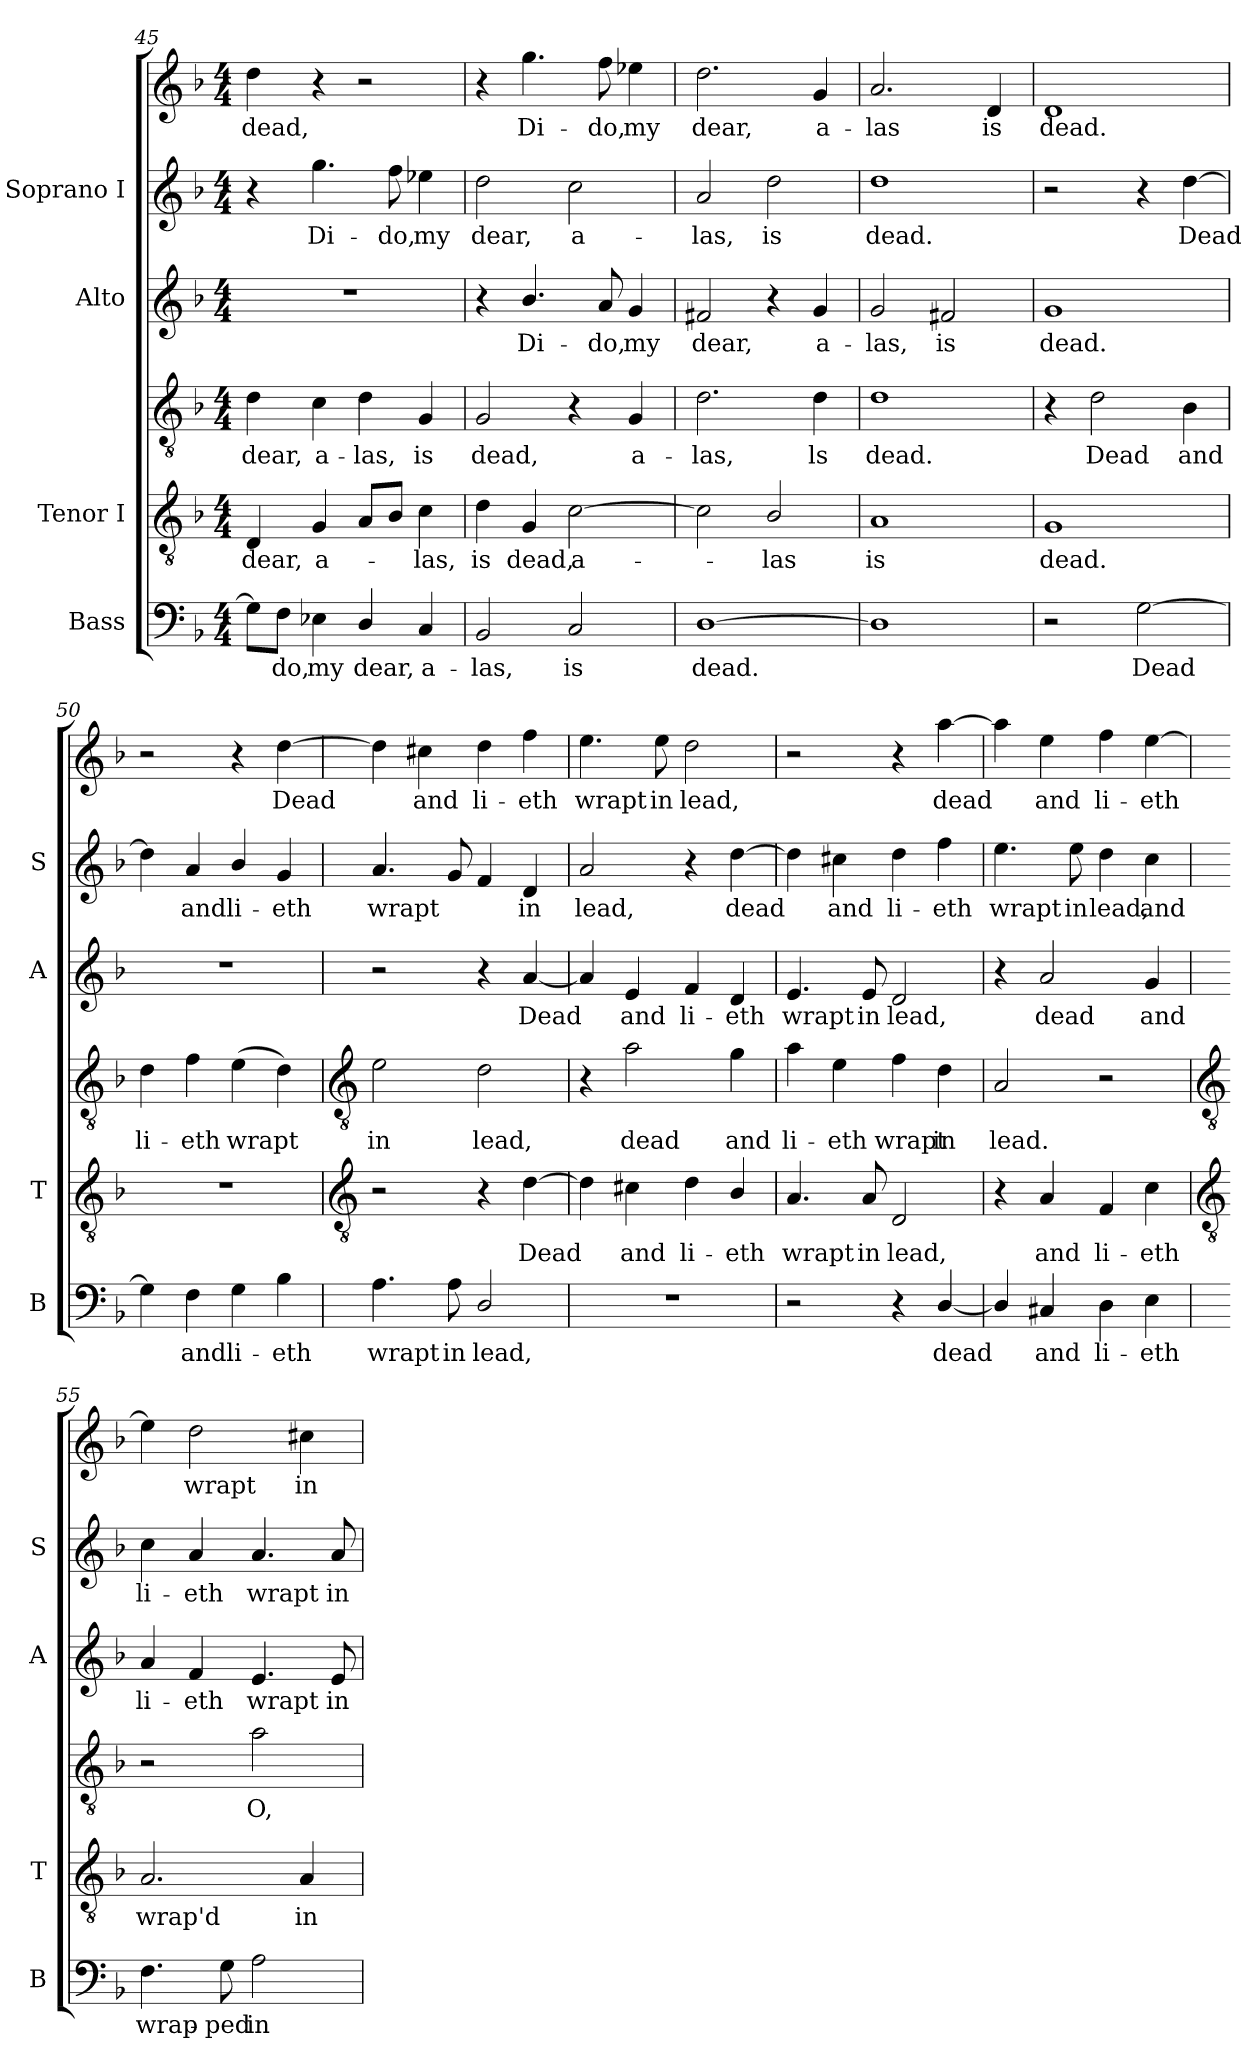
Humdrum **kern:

**kern	**text	**kern	**text	**kern	**text	**kern	**text	**kern	**text	**kern	**text
*part4	*part4	*part3	*part3	*part3	*part3	*part2	*part2	*part1	*part1	*part1	*part1
*staff6	*staff6	*staff5	*staff5	*staff4	*staff4	*staff3	*staff3	*staff2	*staff2	*staff1	*staff1
*I"Bass	*	*I"Tenor I	*	*	*	*I"Alto	*	*I"Soprano I	*	*	*
*I'B	*	*I'T	*	*	*	*I'A	*	*I'S	*	*	*
!!LO:LB:g=z
*clefF4	*	*clefGv2	*	*clefGv2	*	*clefG2	*	*clefG2	*	*clefG2	*
*k[b-]	*	*k[b-]	*	*k[b-]	*	*k[b-]	*	*k[b-]	*	*k[b-]	*
*F:	*	*F:	*	*F:	*	*F:	*	*F:	*	*F:	*
*M4/4	*	*M4/4	*	*M4/4	*	*M4/4	*	*M4/4	*	*M4/4	*
=45	=45	=45	=45	=45	=45	=45	=45	=45	=45	=45	=45
!	!	!	!LO:LY:b	!	!LO:LY:b	!	!	!	!	!	!LO:LY:b
8G\L]	.	4D	dear,	4d	dear,	1r	.	4r	.	4dd	dead,
!	!LO:LY:b	!	!	!	!	!	!	!	!	!	!
8F\J	do,	.	.	.	.	.	.	.	.	.	.
!	!LO:LY:b	!	!LO:LY:b	!	!LO:LY:b	!	!	!	!LO:LY:b	!	!
4E-X	my	4G	a-	4c	a-	.	.	4.gg	Di-	4r	.
!	!LO:LY:b	!	!	!	!LO:LY:b	!	!	!	!	!	!
4D/	dear,	8AL	.	4d	-las,	.	.	.	.	2r	.
!	!	!	!	!	!	!	!	!	!LO:LY:b	!	!
.	.	8B-J	.	.	.	.	.	8ff	-do,	.	.
!	!LO:LY:b	!	!LO:LY:b	!	!LO:LY:b	!	!	!	!LO:LY:b	!	!
4C	a-	4c	las,	4G	is	.	.	4ee-X	my	.	.
=46	=46	=46	=46	=46	=46	=46	=46	=46	=46	=46	=46
!	!LO:LY:b	!	!LO:LY:b	!	!LO:LY:b	!	!	!	!LO:LY:b	!	!
2BB-	-las,	4d	-is	2G	dead,	4r	.	2dd	dear,	4r	.
!	!	!	!LO:LY:b	!	!	!	!LO:LY:b	!	!	!	!LO:LY:b
.	.	4G	dead,	.	.	4.b-/	Di-	.	.	4.gg	Di-
!	!LO:LY:b	!	!LO:LY:b	!	!	!	!	!	!LO:LY:b	!	!
2C	is	[2c	a-	4r	.	.	.	2cc	a-	.	.
!	!	!	!	!	!	!	!LO:LY:b	!	!	!	!LO:LY:b
.	.	.	.	.	.	8a	-do,	.	.	8ff	-do,
!	!	!	!	!	!LO:LY:b	!	!LO:LY:b	!	!	!	!LO:LY:b
.	.	.	.	4G	a-	4g	my	.	.	4ee-X	my
=47	=47	=47	=47	=47	=47	=47	=47	=47	=47	=47	=47
!	!LO:LY:b	!	!	!	!LO:LY:b	!	!LO:LY:b	!	!LO:LY:b	!	!LO:LY:b
[1D	dead.	2c]	.	2.d	las,	2f#X	dear,	2a	-las,	2.dd	-dear,
!	!	!	!LO:LY:b	!	!	!	!	!	!LO:LY:b	!	!
.	.	2B-/	las	.	.	4r	.	2dd	is	.	.
!	!	!	!	!	!LO:LY:b	!	!LO:LY:b	!	!	!	!LO:LY:b
.	.	.	.	4d	ls	4g	a-	.	.	4g	a-
=48	=48	=48	=48	=48	=48	=48	=48	=48	=48	=48	=48
!	!	!	!LO:LY:b	!	!LO:LY:b	!	!LO:LY:b	!	!LO:LY:b	!	!LO:LY:b
1D]	.	1A	is	1d	dead.	2g	-las,	1dd	dead.	2.a	las
!	!	!	!	!	!	!	!LO:LY:b	!	!	!	!
.	.	.	.	.	.	2f#X	is	.	.	.	.
!	!	!	!	!	!	!	!	!	!	!	!LO:LY:b
.	.	.	.	.	.	.	.	.	.	4d	is
=49	=49	=49	=49	=49	=49	=49	=49	=49	=49	=49	=49
!	!	!	!LO:LY:b	!	!	!	!LO:LY:b	!	!	!	!LO:LY:b
2r	.	1G	dead.	4r	.	1g	dead.	2r	.	1d	dead.
!	!	!	!	!	!LO:LY:b	!	!	!	!	!	!
.	.	.	.	2d	Dead	.	.	.	.	.	.
!	!LO:LY:b	!	!	!	!	!	!	!	!	!	!
[2G	Dead	.	.	.	.	.	.	4r	.	.	.
!	!	!	!	!	!LO:LY:b	!	!	!	!LO:LY:b	!	!
.	.	.	.	4B-	and	.	.	[4dd	Dead	.	.
=50	=50	=50	=50	=50	=50	=50	=50	=50	=50	=50	=50
!	!	!	!	!	!LO:LY:b	!	!	!	!	!	!
4G]	.	1r	.	4d	li-	1r	.	4dd]	.	2r	.
!	!LO:LY:b	!	!	!	!LO:LY:b	!	!	!	!LO:LY:b	!	!
4F	and	.	.	4f	-eth	.	.	4a	and	.	.
!	!LO:LY:b	!	!	!	!LO:LY:b	!	!	!	!LO:LY:b	!	!
4G	li-	.	.	(>4e	wrapt	.	.	4b-/	li-	4r	.
!	!LO:LY:b	!	!	!	!	!	!	!	!LO:LY:b	!	!LO:LY:b
4B-	-eth	.	.	4d)	.	.	.	4g	-eth	[4dd	Dead
!!LO:LB:g=z
=51	=51	=51	=51	=51	=51	=51	=51	=51	=51	=51	=51
*	*	*clefGv2	*	*clefGv2	*	*	*	*	*	*	*
!	!LO:LY:b	!	!	!	!LO:LY:b	!	!	!	!LO:LY:b	!	!
4.A	wrapt	2r	.	2e	in	2r	.	4.a	wrapt	4dd]	.
!	!	!	!	!	!	!	!	!	!	!	!LO:LY:b
.	.	.	.	.	.	.	.	.	.	4cc#X	and
!	!LO:LY:b	!	!	!	!	!	!	!	!	!	!
8A	in	.	.	.	.	.	.	8g	.	.	.
!	!LO:LY:b	!	!	!	!LO:LY:b	!	!	!	!	!	!LO:LY:b
2D/	lead,	4r	.	2d	lead,	4r	.	4f	.	4dd	li-
!	!	!	!LO:LY:b	!	!	!	!LO:LY:b	!	!LO:LY:b	!	!LO:LY:b
.	.	[4d	Dead	.	.	[4a	Dead	4d	in	4ff	-eth
=52	=52	=52	=52	=52	=52	=52	=52	=52	=52	=52	=52
!	!	!	!	!	!	!	!	!	!LO:LY:b	!	!LO:LY:b
1r	.	4d]	.	4r	.	4a]	.	2a	lead,	4.ee	wrapt
!	!	!	!LO:LY:b	!	!LO:LY:b	!	!LO:LY:b	!	!	!	!
.	.	4c#X	and	2a	dead	4e	and	.	.	.	.
!	!	!	!	!	!	!	!	!	!	!	!LO:LY:b
.	.	.	.	.	.	.	.	.	.	8ee	in
!	!	!	!LO:LY:b	!	!	!	!LO:LY:b	!	!	!	!LO:LY:b
.	.	4d	li-	.	.	4f	li-	4r	.	2dd	lead,
!	!	!	!LO:LY:b	!	!LO:LY:b	!	!LO:LY:b	!	!LO:LY:b	!	!
.	.	4B-/	-eth	4g	and	4d	-eth	[4dd	dead	.	.
=53	=53	=53	=53	=53	=53	=53	=53	=53	=53	=53	=53
!	!	!	!LO:LY:b	!	!LO:LY:b	!	!LO:LY:b	!	!	!	!
2r	.	4.A	wrapt	4a	li-	4.e	wrapt	4dd]	.	2r	.
!	!	!	!	!	!LO:LY:b	!	!	!	!LO:LY:b	!	!
.	.	.	.	4e	-eth	.	.	4cc#X	and	.	.
!	!	!	!LO:LY:b	!	!	!	!LO:LY:b	!	!	!	!
.	.	8A	in	.	.	8e	in	.	.	.	.
!	!	!	!LO:LY:b	!	!LO:LY:b	!	!LO:LY:b	!	!LO:LY:b	!	!
4r	.	2D	lead,	4f	wrapt	2d	lead,	4dd	li-	4r	.
!	!LO:LY:b	!	!	!	!LO:LY:b	!	!	!	!LO:LY:b	!	!LO:LY:b
[4D/	dead	.	.	4d	in	.	.	4ff	-eth	[4aa	dead
=54	=54	=54	=54	=54	=54	=54	=54	=54	=54	=54	=54
!	!	!	!	!	!LO:LY:b	!	!	!	!LO:LY:b	!	!
4D/]	.	4r	.	2A	lead.	4r	.	4.ee	wrapt	4aa]	.
!	!LO:LY:b	!	!LO:LY:b	!	!	!	!LO:LY:b	!	!	!	!LO:LY:b
4C#X	and	4A	and	.	.	2a	dead	.	.	4ee	and
!	!	!	!	!	!	!	!	!	!LO:LY:b	!	!
.	.	.	.	.	.	.	.	8ee	in	.	.
!	!LO:LY:b	!	!LO:LY:b	!	!	!	!	!	!LO:LY:b	!	!LO:LY:b
4D	li-	4F	li-	2r	.	.	.	4dd	lead,	4ff	li-
!	!LO:LY:b	!	!LO:LY:b	!	!	!	!LO:LY:b	!	!LO:LY:b	!	!LO:LY:b
4E	-eth	4c	-eth	.	.	4g	and	4cc	and	[4ee	-eth
!!LO:LB:g=z
=55	=55	=55	=55	=55	=55	=55	=55	=55	=55	=55	=55
*	*	*clefGv2	*	*clefGv2	*	*	*	*	*	*	*
!	!LO:LY:b	!	!LO:LY:b	!	!	!	!LO:LY:b	!	!LO:LY:b	!	!
4.F	wrap-	2.A	wrap'd	2r	.	4a	li-	4cc	li-	4ee]	.
!	!	!	!	!	!	!	!LO:LY:b	!	!LO:LY:b	!	!LO:LY:b
.	.	.	.	.	.	4f	-eth	4a	-eth	2dd	wrapt
!	!LO:LY:b	!	!	!	!	!	!	!	!	!	!
8G	-ped	.	.	.	.	.	.	.	.	.	.
!	!LO:LY:b	!	!	!	!LO:LY:b	!	!LO:LY:b	!	!LO:LY:b	!	!
2A	in	.	.	2a	O,	4.e	wrapt	4.a	wrapt	.	.
!	!	!	!LO:LY:b	!	!	!	!	!	!	!	!LO:LY:b
.	.	4A	in	.	.	.	.	.	.	4cc#X	in
!	!	!	!	!	!	!	!LO:LY:b	!	!LO:LY:b	!	!
.	.	.	.	.	.	8e	in	8a	in	.	.
=	=	=	=	=	=	=	=	=	=	=	=
*-	*-	*-	*-	*-	*-	*-	*-	*-	*-	*-	*-
